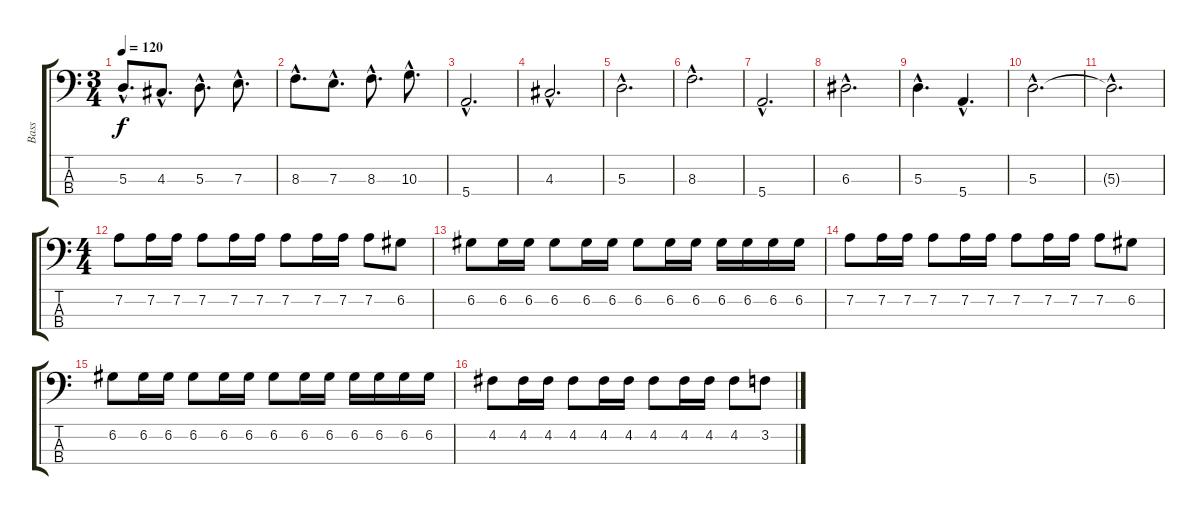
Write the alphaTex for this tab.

\track ("Bass" "Bass") {instrument electricbassfinger}
\staff {score tabs}
\tuning (G2 D2 A1 E1) {hide}
\ts (3 4)
\tempo 120
\clef f4
\ks c
5.3{hac}.8{d dy f} 4.3{hac}.8{d} 5.3{hac}.8{d} 7.3{hac}.8{d} |
8.3{hac}.8{d} 7.3{hac}.8{d} 8.3{hac}.8{d} 10.3{hac}.8{d} |
5.4{hac}.2{d} |
4.3{hac}.2{d} |
5.3{hac}.2{d} |
8.3{hac}.2{d} |
5.4{hac}.2{d} |
6.3{hac}.2{d} |
5.3{hac}.4{d} 5.4{hac}.4{d} |
5.3{hac}.2{d} |
5.3{hac t}.2{d} |
\ts (4 4)
7.2.8 7.2.16 7.2.16 7.2.8 7.2.16 7.2.16 7.2.8 7.2.16 7.2.16 7.2.8 6.2.8 |
6.2.8 6.2.16 6.2.16 6.2.8 6.2.16 6.2.16 6.2.8 6.2.16 6.2.16 6.2.16 6.2.16 6.2.16 6.2.16 |
7.2.8 7.2.16 7.2.16 7.2.8 7.2.16 7.2.16 7.2.8 7.2.16 7.2.16 7.2.8 6.2.8 |
6.2.8 6.2.16 6.2.16 6.2.8 6.2.16 6.2.16 6.2.8 6.2.16 6.2.16 6.2.16 6.2.16 6.2.16 6.2.16 |
4.2.8 4.2.16 4.2.16 4.2.8 4.2.16 4.2.16 4.2.8 4.2.16 4.2.16 4.2.8 3.2.8
